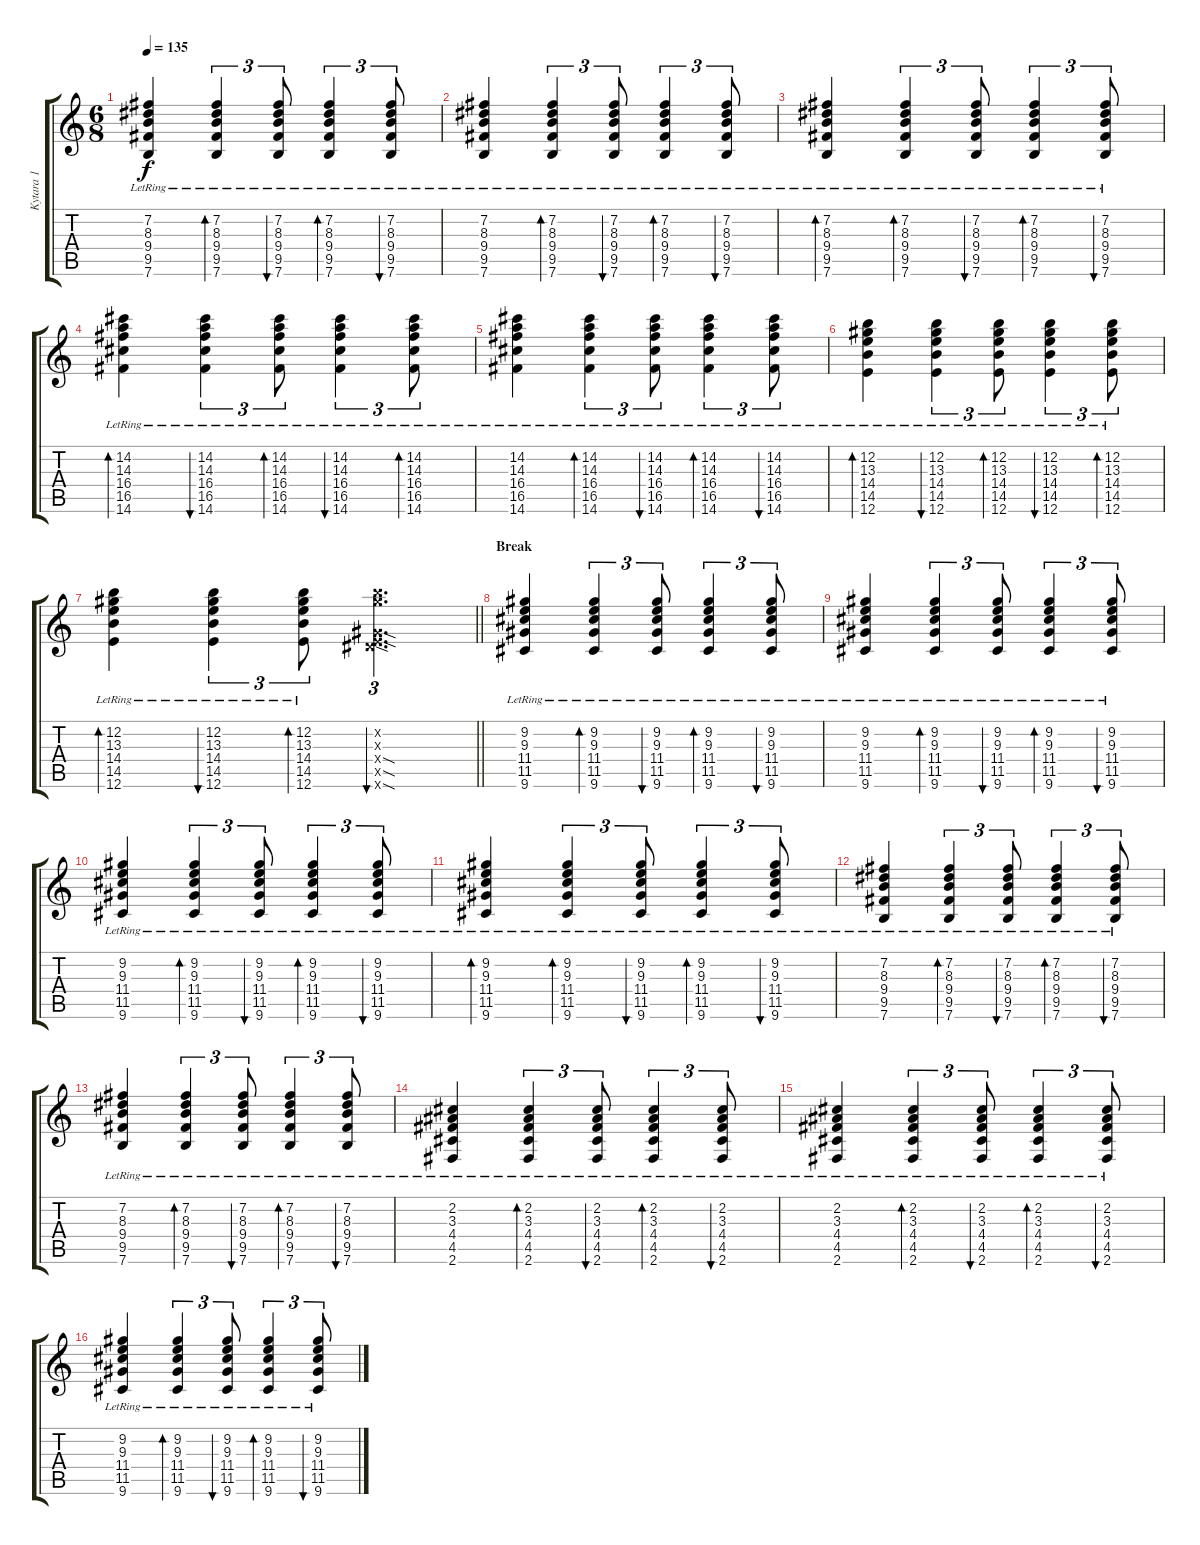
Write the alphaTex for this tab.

\track ("Kytara 1" "Kytara 1") {instrument acousticguitarnylon}
\staff {score tabs}
\tuning (E4 B3 G3 D3 A2 E2) {hide}
\ts (6 8)
\tempo 135
\clef g2
\ks c
(7.2 8.3{lr} 9.4{lr} 9.5{lr} 7.6{lr}).4{dy f} (7.2 8.3{lr} 9.4{lr} 9.5{lr} 7.6{lr}).4{tu (3 2) bd 60} (7.2 8.3{lr} 9.4{lr} 9.5{lr} 7.6{lr}).8{tu (3 2) bu 60} (7.2 8.3{lr} 9.4{lr} 9.5{lr} 7.6{lr}).4{tu (3 2) bd 60} (7.2 8.3{lr} 9.4{lr} 9.5{lr} 7.6{lr}).8{tu (3 2) bu 60} |
(7.2 8.3{lr} 9.4{lr} 9.5{lr} 7.6{lr}).4 (7.2 8.3{lr} 9.4{lr} 9.5{lr} 7.6{lr}).4{tu (3 2) bd 60} (7.2 8.3{lr} 9.4{lr} 9.5{lr} 7.6{lr}).8{tu (3 2) bu 60} (7.2 8.3{lr} 9.4{lr} 9.5{lr} 7.6{lr}).4{tu (3 2) bd 60} (7.2 8.3{lr} 9.4{lr} 9.5{lr} 7.6{lr}).8{tu (3 2) bu 60} |
(7.2 8.3{lr} 9.4{lr} 9.5{lr} 7.6{lr}).4{bd 60} (7.2 8.3{lr} 9.4{lr} 9.5{lr} 7.6{lr}).4{tu (3 2) bd 60} (7.2 8.3{lr} 9.4{lr} 9.5{lr} 7.6{lr}).8{tu (3 2) bu 60} (7.2 8.3{lr} 9.4{lr} 9.5{lr} 7.6{lr}).4{tu (3 2) bd 60} (7.2 8.3{lr} 9.4{lr} 9.5{lr} 7.6{lr}).8{tu (3 2) bu 60} |
(14.2 14.3{lr} 16.4{lr} 16.5{lr} 14.6{lr}).4{bd 60} (14.2 14.3{lr} 16.4{lr} 16.5{lr} 14.6{lr}).4{tu (3 2) bu 60} (14.2 14.3{lr} 16.4{lr} 16.5{lr} 14.6{lr}).8{tu (3 2) bd 60} (14.2 14.3{lr} 16.4{lr} 16.5{lr} 14.6{lr}).4{tu (3 2) bu 60} (14.2 14.3{lr} 16.4{lr} 16.5{lr} 14.6{lr}).8{tu (3 2) bd 60} |
(14.2 14.3{lr} 16.4{lr} 16.5{lr} 14.6{lr}).4 (14.2 14.3{lr} 16.4{lr} 16.5{lr} 14.6{lr}).4{tu (3 2) bd 60} (14.2 14.3{lr} 16.4{lr} 16.5{lr} 14.6{lr}).8{tu (3 2) bu 60} (14.2 14.3{lr} 16.4{lr} 16.5{lr} 14.6{lr}).4{tu (3 2) bd 60} (14.2 14.3{lr} 16.4{lr} 16.5{lr} 14.6{lr}).8{tu (3 2) bu 60} |
(12.2 13.3{lr} 14.4{lr} 14.5{lr} 12.6{lr}).4{bd 60} (12.2 13.3{lr} 14.4{lr} 14.5{lr} 12.6{lr}).4{tu (3 2) bu 60} (12.2 13.3{lr} 14.4{lr} 14.5{lr} 12.6{lr}).8{tu (3 2) bd 60} (12.2 13.3{lr} 14.4{lr} 14.5{lr} 12.6{lr}).4{tu (3 2) bu 60} (12.2 13.3{lr} 14.4{lr} 14.5{lr} 12.6{lr}).8{tu (3 2) bd 60} |
\barLineRight lightlight
(12.2 13.3{lr} 14.4{lr} 14.5{lr} 12.6{lr}).4{bd 60} (12.2 13.3{lr} 14.4{lr} 14.5{lr} 12.6{lr}).4{tu (3 2) bu 60} (12.2 13.3{lr} 14.4{lr} 14.5{lr} 12.6{lr}).8{tu (3 2) bd 60} (12.2{x} 13.3{x} 1.4{sod x} 11.5{sod x} 12.6{sod x}).4{d tu (3 2) bu 60} |
\section ("" "Break")
(9.2 9.3{lr} 11.4{lr} 11.5{lr} 9.6{lr}).4 (9.2 9.3{lr} 11.4{lr} 11.5{lr} 9.6{lr}).4{tu (3 2) bd 60} (9.2 9.3{lr} 11.4{lr} 11.5{lr} 9.6{lr}).8{tu (3 2) bu 60} (9.2 9.3{lr} 11.4{lr} 11.5{lr} 9.6{lr}).4{tu (3 2) bd 60} (9.2 9.3{lr} 11.4{lr} 11.5{lr} 9.6{lr}).8{tu (3 2) bu 60} |
(9.2 9.3{lr} 11.4{lr} 11.5{lr} 9.6{lr}).4 (9.2 9.3{lr} 11.4{lr} 11.5{lr} 9.6{lr}).4{tu (3 2) bd 60} (9.2 9.3{lr} 11.4{lr} 11.5{lr} 9.6{lr}).8{tu (3 2) bu 60} (9.2 9.3{lr} 11.4{lr} 11.5{lr} 9.6{lr}).4{tu (3 2) bd 60} (9.2 9.3{lr} 11.4{lr} 11.5{lr} 9.6{lr}).8{tu (3 2) bu 60} |
(9.2 9.3{lr} 11.4{lr} 11.5{lr} 9.6{lr}).4 (9.2 9.3{lr} 11.4{lr} 11.5{lr} 9.6{lr}).4{tu (3 2) bd 60} (9.2 9.3{lr} 11.4{lr} 11.5{lr} 9.6{lr}).8{tu (3 2) bu 60} (9.2 9.3{lr} 11.4{lr} 11.5{lr} 9.6{lr}).4{tu (3 2) bd 60} (9.2 9.3{lr} 11.4{lr} 11.5{lr} 9.6{lr}).8{tu (3 2) bu 60} |
(9.2 9.3{lr} 11.4{lr} 11.5{lr} 9.6{lr}).4{bd 60} (9.2 9.3{lr} 11.4{lr} 11.5{lr} 9.6{lr}).4{tu (3 2) bd 60} (9.2 9.3{lr} 11.4{lr} 11.5{lr} 9.6{lr}).8{tu (3 2) bu 60} (9.2 9.3{lr} 11.4{lr} 11.5{lr} 9.6{lr}).4{tu (3 2) bd 60} (9.2 9.3{lr} 11.4{lr} 11.5{lr} 9.6{lr}).8{tu (3 2) bu 60} |
(7.2 8.3{lr} 9.4{lr} 9.5{lr} 7.6{lr}).4 (7.2 8.3{lr} 9.4{lr} 9.5{lr} 7.6{lr}).4{tu (3 2) bd 60} (7.2 8.3{lr} 9.4{lr} 9.5{lr} 7.6{lr}).8{tu (3 2) bu 60} (7.2 8.3{lr} 9.4{lr} 9.5{lr} 7.6{lr}).4{tu (3 2) bd 60} (7.2 8.3{lr} 9.4{lr} 9.5{lr} 7.6{lr}).8{tu (3 2) bu 60} |
(7.2 8.3{lr} 9.4{lr} 9.5{lr} 7.6{lr}).4 (7.2 8.3{lr} 9.4{lr} 9.5{lr} 7.6{lr}).4{tu (3 2) bd 60} (7.2 8.3{lr} 9.4{lr} 9.5{lr} 7.6{lr}).8{tu (3 2) bu 60} (7.2 8.3{lr} 9.4{lr} 9.5{lr} 7.6{lr}).4{tu (3 2) bd 60} (7.2 8.3{lr} 9.4{lr} 9.5{lr} 7.6{lr}).8{tu (3 2) bu 60} |
(2.2 3.3{lr} 4.4{lr} 4.5{lr} 2.6{lr}).4 (2.2 3.3{lr} 4.4{lr} 4.5{lr} 2.6{lr}).4{tu (3 2) bd 60} (2.2 3.3{lr} 4.4{lr} 4.5{lr} 2.6{lr}).8{tu (3 2) bu 60} (2.2 3.3{lr} 4.4{lr} 4.5{lr} 2.6{lr}).4{tu (3 2) bd 60} (2.2 3.3{lr} 4.4{lr} 4.5{lr} 2.6{lr}).8{tu (3 2) bu 60} |
(2.2 3.3{lr} 4.4{lr} 4.5{lr} 2.6{lr}).4 (2.2 3.3{lr} 4.4{lr} 4.5{lr} 2.6{lr}).4{tu (3 2) bd 60} (2.2 3.3{lr} 4.4{lr} 4.5{lr} 2.6{lr}).8{tu (3 2) bu 60} (2.2 3.3{lr} 4.4{lr} 4.5{lr} 2.6{lr}).4{tu (3 2) bd 60} (2.2 3.3{lr} 4.4{lr} 4.5{lr} 2.6{lr}).8{tu (3 2) bu 60} |
(9.2 9.3{lr} 11.4{lr} 11.5{lr} 9.6{lr}).4 (9.2 9.3{lr} 11.4{lr} 11.5{lr} 9.6{lr}).4{tu (3 2) bd 60} (9.2 9.3{lr} 11.4{lr} 11.5{lr} 9.6{lr}).8{tu (3 2) bu 60} (9.2 9.3{lr} 11.4{lr} 11.5{lr} 9.6{lr}).4{tu (3 2) bd 60} (9.2 9.3{lr} 11.4{lr} 11.5{lr} 9.6{lr}).8{tu (3 2) bu 60}
